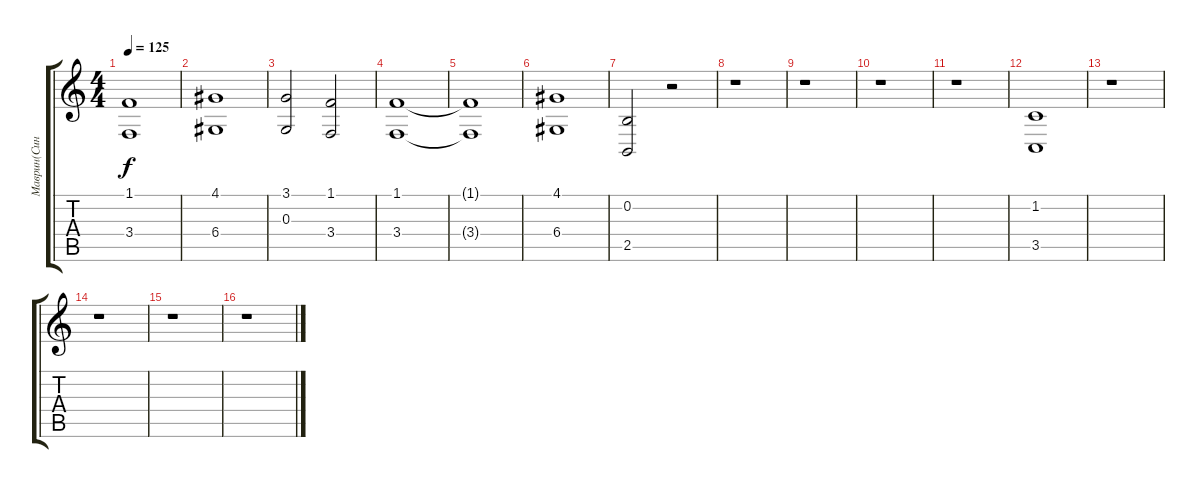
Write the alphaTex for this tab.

\track ("Маврин(Синтезатор-2)" "Маврин(Син") {instrument stringensemble1}
\staff {score tabs}
\tuning (E4 B3 G3 D3 A2 E2) {hide}
\ts (4 4)
\tempo 125
\clef g2
\ks c
(1.1{t} 3.4{t}).1{dy f} |
(4.1 6.4).1 |
(3.1 0.3).2 (1.1 3.4).2 |
(1.1 3.4).1 |
(1.1{t} 3.4{t}).1 |
(4.1 6.4).1 |
(0.2 2.5).2 r.2 |
r.1 |
r.1 |
r.1 |
r.1 |
(1.2 3.5).1 |
r.1 |
r.1 |
r.1 |
r.1
